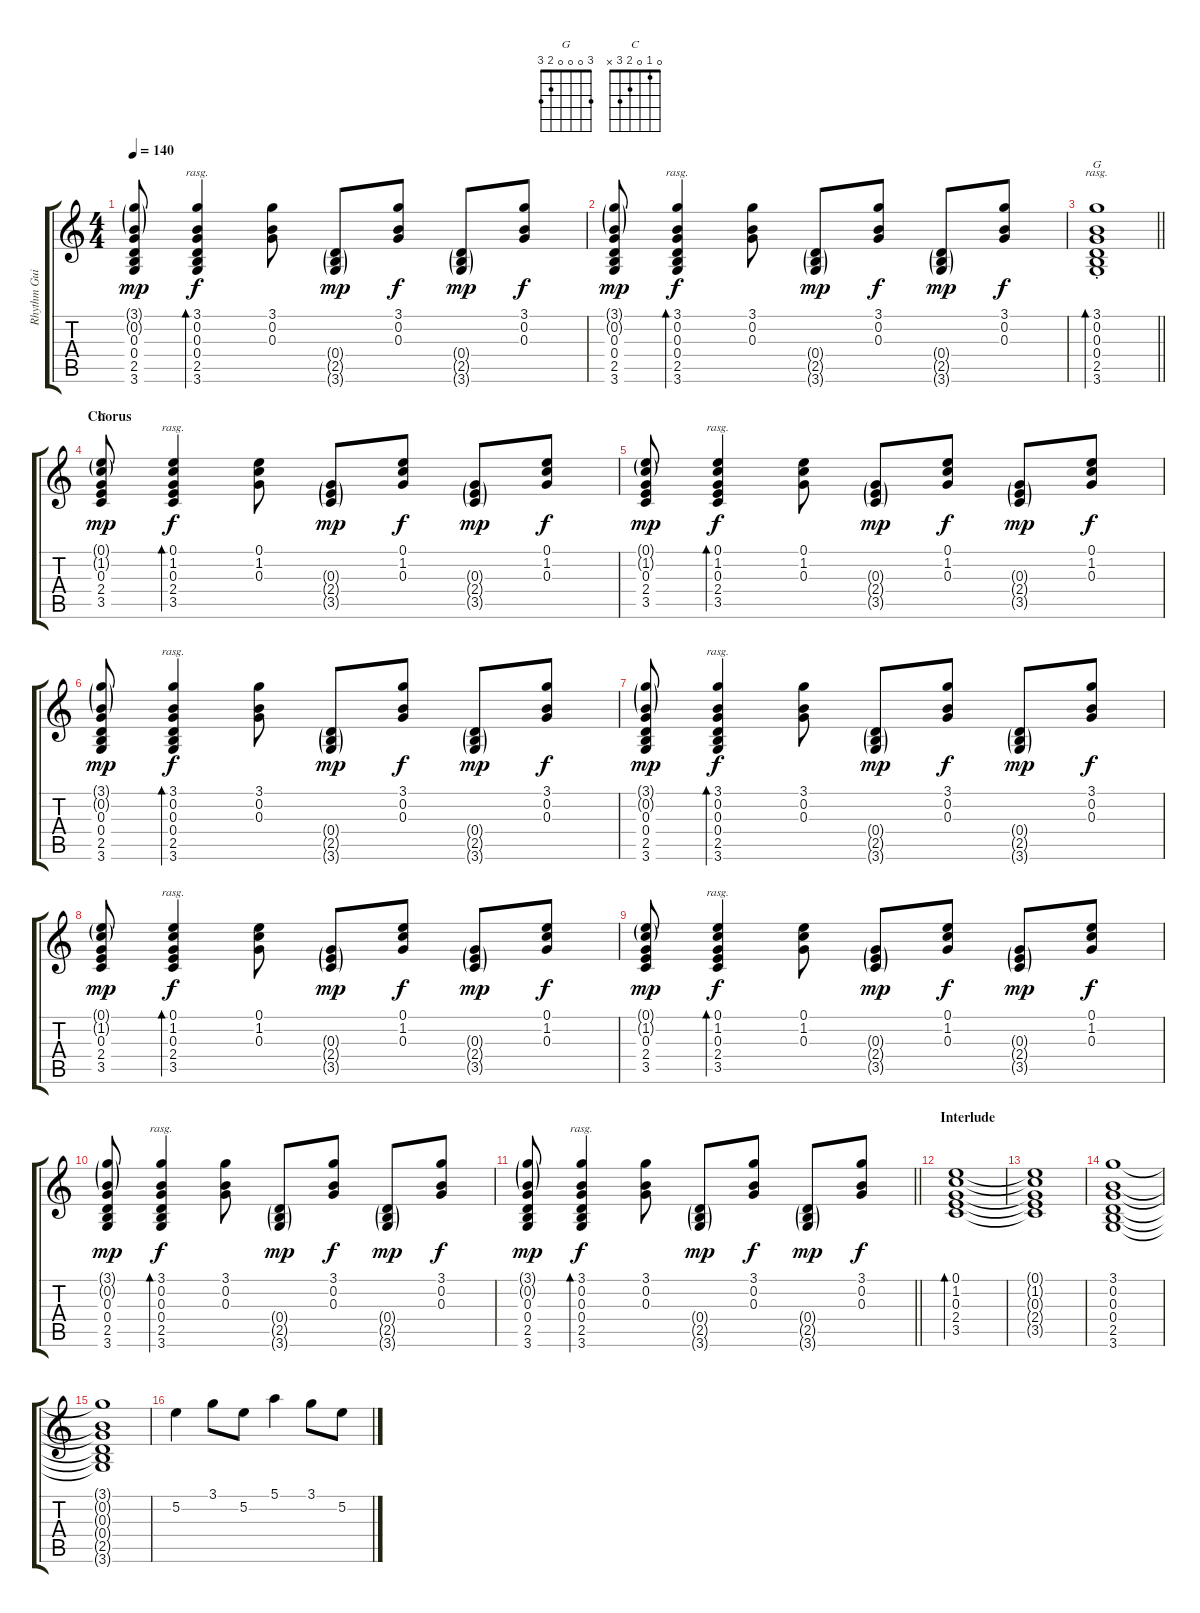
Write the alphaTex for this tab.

\track ("Rhythm Guitar" "Rhythm Gui") {instrument acousticguitarsteel}
\staff {score tabs}
\tuning (E4 B3 G3 D3 A2 E2) {hide}
\chord ("G" 3 0 0 0 2 3)
\chord ("C" 0 1 0 2 3 x)
\ts (4 4)
\tempo 140
\clef g2
\ks c
(3.1{g} 0.2{g} 0.3 0.4 2.5 3.6).8{dy mp} (3.1 0.2 0.3 0.4 2.5 3.6).4{bd 240 rasg ii dy f} (3.1 0.2 0.3).8 (0.4{g} 2.5{g} 3.6{g}).8{dy mp} (3.1 0.2 0.3).8{dy f} (0.4{g} 2.5{g} 3.6{g}).8{dy mp} (3.1 0.2 0.3).8{dy f} |
(3.1{g} 0.2{g} 0.3 0.4 2.5 3.6).8{dy mp} (3.1 0.2 0.3 0.4 2.5 3.6).4{bd 240 rasg ii dy f} (3.1 0.2 0.3).8 (0.4{g} 2.5{g} 3.6{g}).8{dy mp} (3.1 0.2 0.3).8{dy f} (0.4{g} 2.5{g} 3.6{g}).8{dy mp} (3.1 0.2 0.3).8{dy f} |
\barLineRight lightlight
(3.1{st} 0.2{st} 0.3{st} 0.4{st} 2.5{st} 3.6{st}).1{bd 120 ch "G" rasg ii} |
\section ("" "Chorus")
(0.1{g} 1.2{g} 0.3 2.4 3.5).8{ch "C" dy mp} (0.1 1.2 0.3 2.4 3.5).4{bd 240 rasg ii dy f} (0.1 1.2 0.3).8 (0.3{g} 2.4{g} 3.5{g}).8{dy mp} (0.1 1.2 0.3).8{dy f} (0.3{g} 2.4{g} 3.5{g}).8{dy mp} (0.1 1.2 0.3).8{dy f} |
(0.1{g} 1.2{g} 0.3 2.4 3.5).8{dy mp} (0.1 1.2 0.3 2.4 3.5).4{bd 240 rasg ii dy f} (0.1 1.2 0.3).8 (0.3{g} 2.4{g} 3.5{g}).8{dy mp} (0.1 1.2 0.3).8{dy f} (0.3{g} 2.4{g} 3.5{g}).8{dy mp} (0.1 1.2 0.3).8{dy f} |
(3.1{g} 0.2{g} 0.3 0.4 2.5 3.6).8{dy mp} (3.1 0.2 0.3 0.4 2.5 3.6).4{bd 240 rasg ii dy f} (3.1 0.2 0.3).8 (0.4{g} 2.5{g} 3.6{g}).8{dy mp} (3.1 0.2 0.3).8{dy f} (0.4{g} 2.5{g} 3.6{g}).8{dy mp} (3.1 0.2 0.3).8{dy f} |
(3.1{g} 0.2{g} 0.3 0.4 2.5 3.6).8{dy mp} (3.1 0.2 0.3 0.4 2.5 3.6).4{bd 240 rasg ii dy f} (3.1 0.2 0.3).8 (0.4{g} 2.5{g} 3.6{g}).8{dy mp} (3.1 0.2 0.3).8{dy f} (0.4{g} 2.5{g} 3.6{g}).8{dy mp} (3.1 0.2 0.3).8{dy f} |
(0.1{g} 1.2{g} 0.3 2.4 3.5).8{dy mp} (0.1 1.2 0.3 2.4 3.5).4{bd 240 rasg ii dy f} (0.1 1.2 0.3).8 (0.3{g} 2.4{g} 3.5{g}).8{dy mp} (0.1 1.2 0.3).8{dy f} (0.3{g} 2.4{g} 3.5{g}).8{dy mp} (0.1 1.2 0.3).8{dy f} |
(0.1{g} 1.2{g} 0.3 2.4 3.5).8{dy mp} (0.1 1.2 0.3 2.4 3.5).4{bd 240 rasg ii dy f} (0.1 1.2 0.3).8 (0.3{g} 2.4{g} 3.5{g}).8{dy mp} (0.1 1.2 0.3).8{dy f} (0.3{g} 2.4{g} 3.5{g}).8{dy mp} (0.1 1.2 0.3).8{dy f} |
(3.1{g} 0.2{g} 0.3 0.4 2.5 3.6).8{dy mp} (3.1 0.2 0.3 0.4 2.5 3.6).4{bd 240 rasg ii dy f} (3.1 0.2 0.3).8 (0.4{g} 2.5{g} 3.6{g}).8{dy mp} (3.1 0.2 0.3).8{dy f} (0.4{g} 2.5{g} 3.6{g}).8{dy mp} (3.1 0.2 0.3).8{dy f} |
\barLineRight lightlight
(3.1{g} 0.2{g} 0.3 0.4 2.5 3.6).8{dy mp} (3.1 0.2 0.3 0.4 2.5 3.6).4{bd 240 rasg ii dy f} (3.1 0.2 0.3).8 (0.4{g} 2.5{g} 3.6{g}).8{dy mp} (3.1 0.2 0.3).8{dy f} (0.4{g} 2.5{g} 3.6{g}).8{dy mp} (3.1 0.2 0.3).8{dy f} |
\section ("" "Interlude")
(0.1 1.2 0.3 2.4 3.5).1{bd 120} |
(0.1{t} 1.2{t} 0.3{t} 2.4{t} 3.5{t}).1 |
(3.1 0.2 0.3 0.4 2.5 3.6).1 |
(3.1{t} 0.2{t} 0.3{t} 0.4{t} 2.5{t} 3.6{t}).1 |
5.2.4 3.1.8 5.2.8 5.1.4 3.1.8 5.2.8
